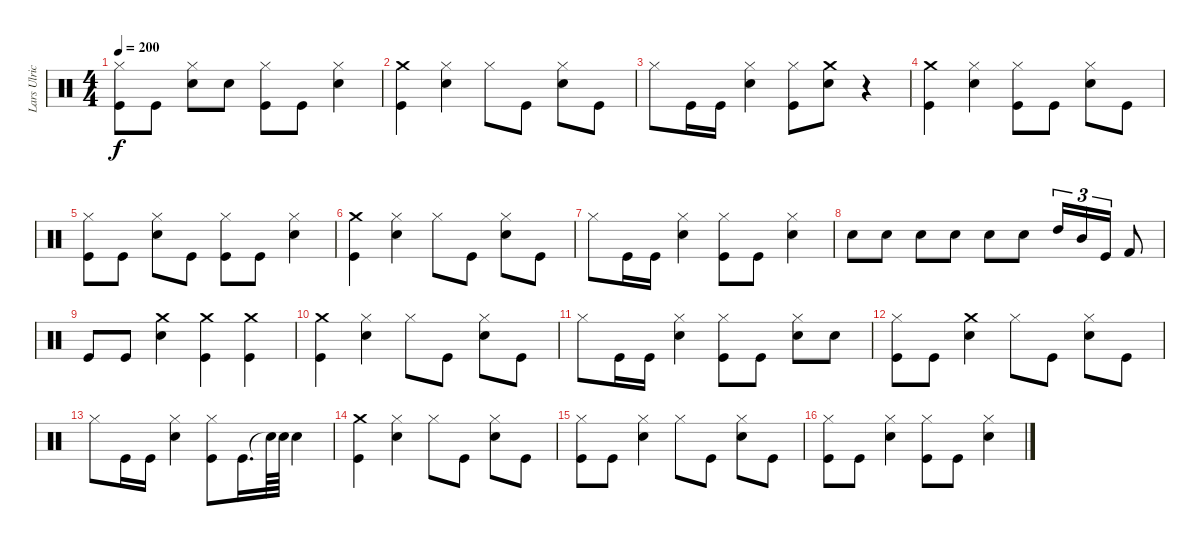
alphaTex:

\track ("Lars Ulrich (Drums)" "Lars Ulric") {instrument percussion}
\staff {score}
\articulation defaults
\ts (4 4)
\tempo 200
\clef neutral
\ks c
("Kick (hit)" "Hi-Hat (closed)").8{dy f} "Kick (hit)".8 ("Snare (hit) 2" "Hi-Hat (closed)").8 "Snare (hit) 2".8 ("Kick (hit)" "Hi-Hat (closed)").8 "Kick (hit)".8 ("Snare (hit) 2" "Hi-Hat (closed)").4 |
("Kick (hit)" "Crash medium (hit)").4 ("Hi-Hat (closed)" "Snare (hit) 2").4 "Hi-Hat (closed)".8 "Kick (hit)".8 ("Snare (hit) 2" "Hi-Hat (closed)").8 "Kick (hit)".8 |
"Hi-Hat (closed)".8 "Kick (hit)".16 "Kick (hit)".16 ("Snare (hit) 2" "Hi-Hat (closed)").4 ("Kick (hit)" "Hi-Hat (closed)").8 ("Crash medium (hit)" "Snare (hit) 2").8 r.4 |
("Kick (hit)" "Crash medium (hit)").4 ("Hi-Hat (closed)" "Snare (hit) 2").4 ("Kick (hit)" "Hi-Hat (closed)").8 "Kick (hit)".8 ("Snare (hit) 2" "Hi-Hat (closed)").8 "Kick (hit)".8 |
("Hi-Hat (closed)" "Kick (hit)").8 "Kick (hit)".8 ("Snare (hit) 2" "Hi-Hat (closed)").8 "Kick (hit)".8 ("Hi-Hat (closed)" "Kick (hit)").8 "Kick (hit)".8 ("Snare (hit) 2" "Hi-Hat (closed)").4 |
("Kick (hit)" "Crash medium (hit)").4 ("Hi-Hat (closed)" "Snare (hit) 2").4 "Hi-Hat (closed)".8 "Kick (hit)".8 ("Snare (hit) 2" "Hi-Hat (closed)").8 "Kick (hit)".8 |
"Hi-Hat (closed)".8 "Kick (hit)".16 "Kick (hit)".16 ("Snare (hit) 2" "Hi-Hat (closed)").4 ("Kick (hit)" "Hi-Hat (closed)").8 "Kick (hit)".8 ("Snare (hit) 2" "Hi-Hat (closed)").4 |
"Snare (hit) 2".8 "Snare (hit) 2".8 "Snare (hit) 2".8 "Snare (hit) 2".8 "Snare (hit) 2".8 "Snare (hit) 2".8 "High Tom (hit)".16{tu (3 2)} "Mid Tom (hit)".16{tu (3 2)} "Kick (hit)".16{tu (3 2)} "Kick (hit) 2".8 |
"Kick (hit)".8 "Kick (hit)".8 ("Crash medium (hit)" "Snare (hit) 2").4 ("Crash medium (hit)" "Kick (hit)").4 ("Crash medium (hit)" "Kick (hit)").4 |
("Kick (hit)" "Crash medium (hit)").4 ("Hi-Hat (closed)" "Snare (hit) 2").4 "Hi-Hat (closed)".8 "Kick (hit)".8 ("Snare (hit) 2" "Hi-Hat (closed)").8 "Kick (hit)".8 |
"Hi-Hat (closed)".8 "Kick (hit)".16 "Kick (hit)".16 ("Snare (hit) 2" "Hi-Hat (closed)").4 ("Hi-Hat (closed)" "Kick (hit)").8 "Kick (hit)".8 ("Snare (hit) 2" "Hi-Hat (closed)").8 "Snare (hit) 2".8 |
("Hi-Hat (closed)" "Kick (hit)").8 "Kick (hit)".8 ("Crash medium (hit)" "Snare (hit) 2").4 "Hi-Hat (closed)".8 "Kick (hit)".8 ("Snare (hit) 2" "Hi-Hat (closed)").8 "Kick (hit)".8 |
"Hi-Hat (closed)".8 "Kick (hit)".16 "Kick (hit)".16 ("Snare (hit) 2" "Hi-Hat (closed)").4 ("Hi-Hat (closed)" "Kick (hit)").8 "Kick (hit)".16{d} "Snare (hit)"{t}.64 "Snare (hit) 2".64 "Snare (hit) 2".4 |
("Kick (hit)" "Crash medium (hit)").4 ("Hi-Hat (closed)" "Snare (hit) 2").4 "Hi-Hat (closed)".8 "Kick (hit)".8 ("Snare (hit) 2" "Hi-Hat (closed)").8 "Kick (hit)".8 |
("Kick (hit)" "Hi-Hat (closed)").8 "Kick (hit)".8 ("Snare (hit) 2" "Hi-Hat (closed)").4 "Hi-Hat (closed)".8 "Kick (hit)".8 ("Snare (hit) 2" "Hi-Hat (closed)").8 "Kick (hit)".8 |
("Kick (hit)" "Hi-Hat (closed)").8 "Kick (hit)".8 ("Snare (hit) 2" "Hi-Hat (closed)").4 ("Kick (hit)" "Hi-Hat (closed)").8 "Kick (hit)".8 ("Snare (hit) 2" "Hi-Hat (closed)").4
